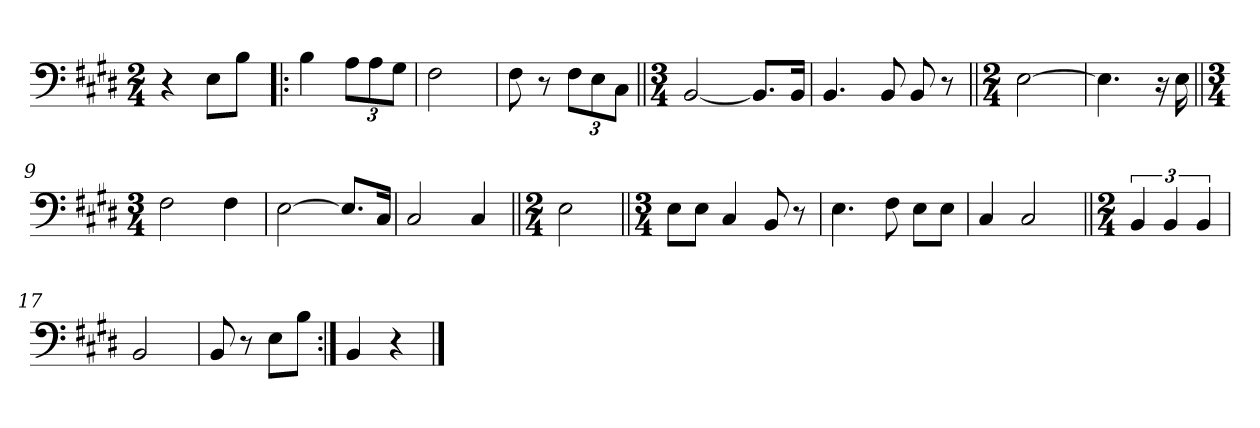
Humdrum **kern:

**kern
*part1
*staff1
*clefF4
*k[f#c#g#d#]
*M2/4
=1
4r
8E\L
8B\J
=2!|:
4B\
12A\L
12A\
12G#\J
=3
2F#\
=4
8F#\
8r
12F#\L
12E\
12C#\J
=5||
*M3/4
[2BB/
8.BB/L]
16BB/Jk
=6
4.BB/
8BB/
8BB/
8r
=7||
*M2/4
[2E\
=8
4.E\]
16r
16E\
=9||
*M3/4
2F#\
4F#\
=10
[2E\
8.E/L]
16C#/Jk
=11
2C#/
4C#/
=12||
*M2/4
2E\
=13||
*M3/4
8E\L
8E\J
4C#/
8BB/
8r
=14
4.E\
8F#\
8E\L
8E\J
=15
4C#/
2C#/
=16||
*M2/4
6BB/
6BB/
6BB/
=17
2BB/
=18
8BB/
8r
8E\L
8B\J
=19:|!
4BB/
4r
==
*-
